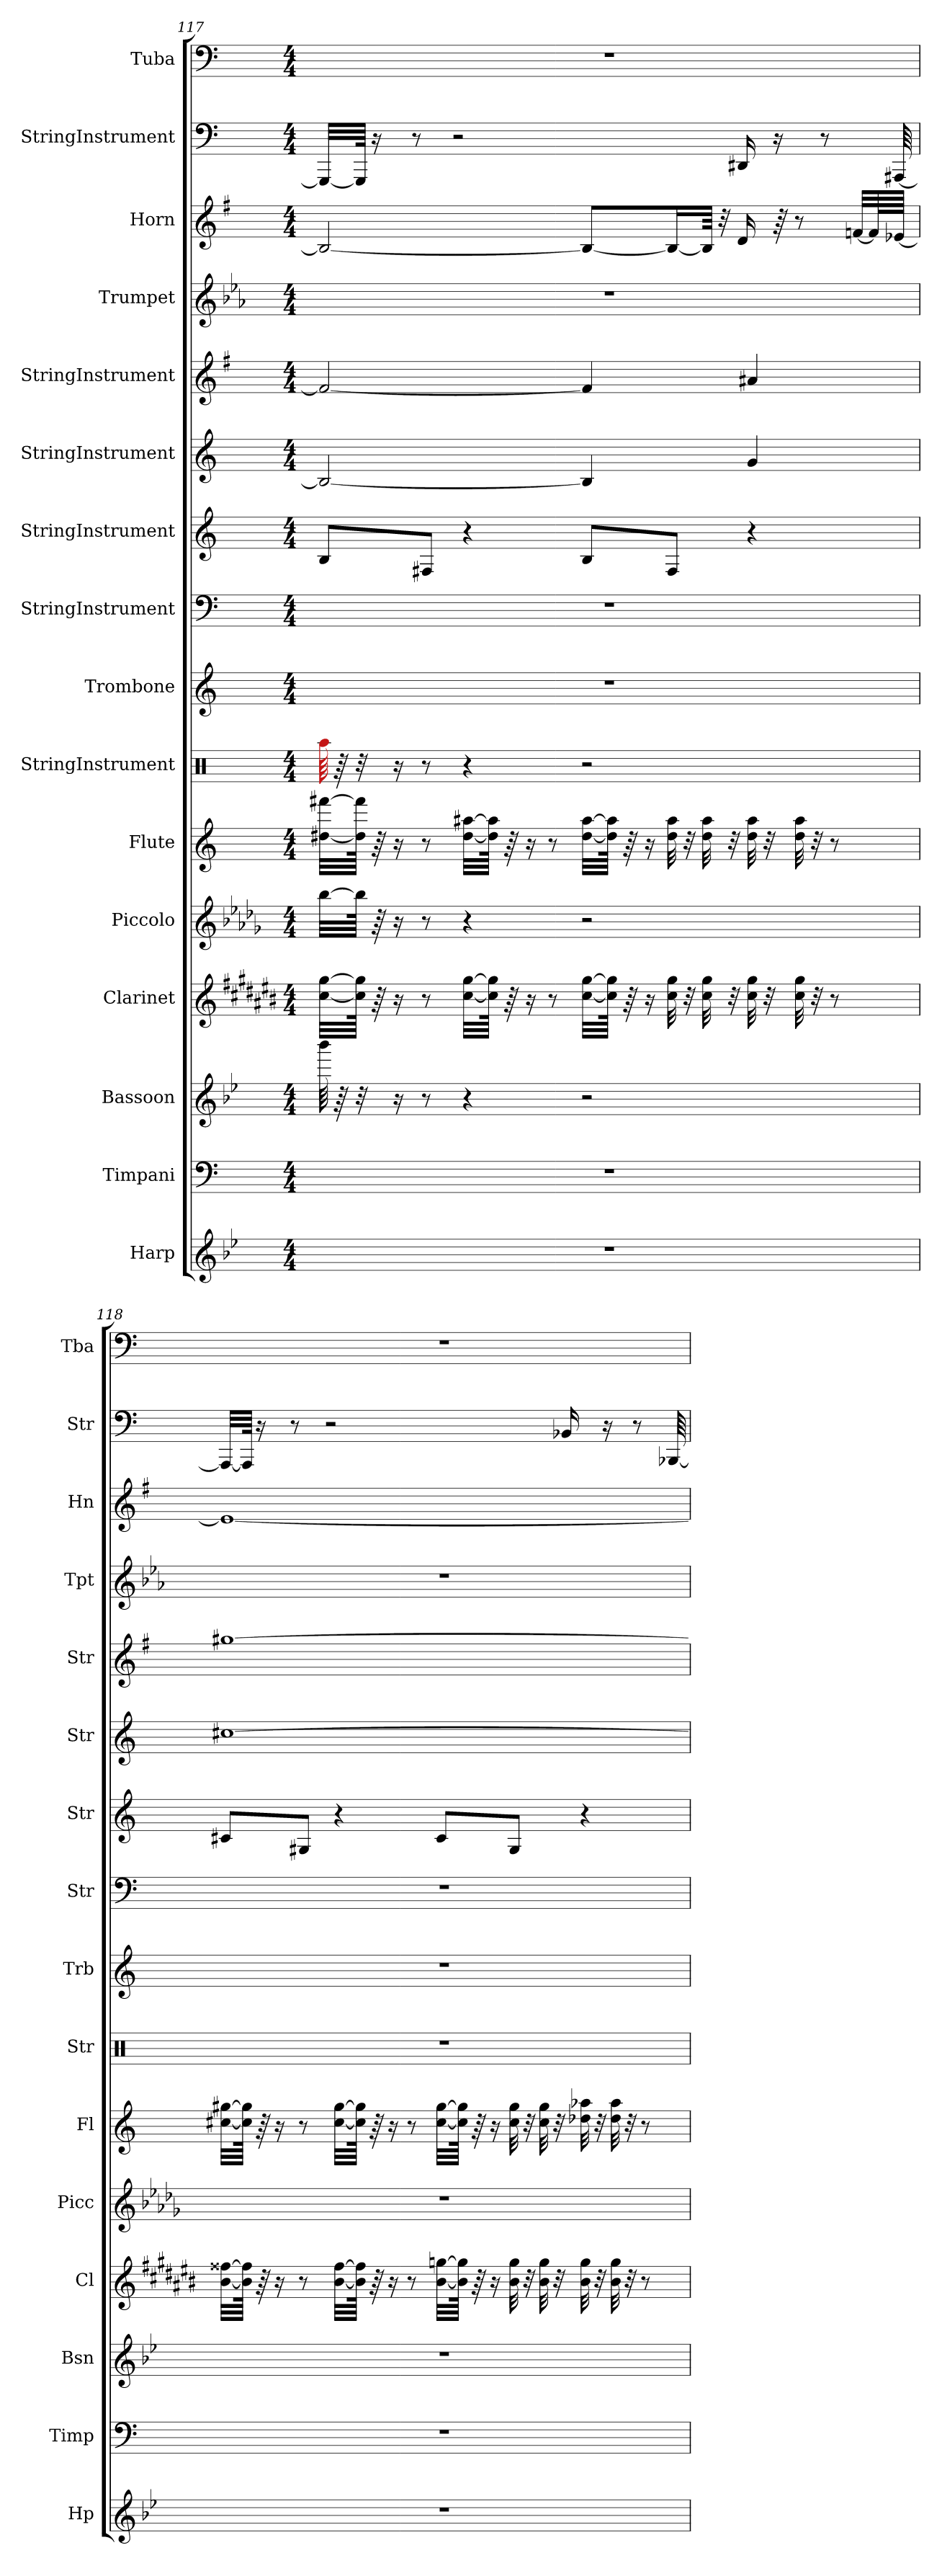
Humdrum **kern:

**kern	**kern	**kern	**kern	**kern	**kern	**kern	**kern	**kern	**kern	**kern	**kern	**kern	**kern	**kern	**kern
*part16	*part15	*part14	*part13	*part12	*part11	*part10	*part9	*part8	*part7	*part6	*part5	*part4	*part3	*part2	*part1
*staff16	*staff15	*staff14	*staff13	*staff12	*staff11	*staff10	*staff9	*staff8	*staff7	*staff6	*staff5	*staff4	*staff3	*staff2	*staff1
*I"Harp	*I"Timpani	*I"Bassoon	*I"Clarinet	*I"Piccolo	*I"Flute	*I"StringInstrument	*I"Trombone	*I"StringInstrument	*I"StringInstrument	*I"StringInstrument	*I"StringInstrument	*I"Trumpet	*I"Horn	*I"StringInstrument	*I"Tuba
*I'Hp	*I'Timp	*I'Bsn	*I'Cl	*I'Picc	*I'Fl	*I'Str	*I'Trb	*I'Str	*I'Str	*I'Str	*I'Str	*I'Tpt	*I'Hn	*I'Str	*I'Tba
!!LO:PB:g=z
*clefG2	*clefF4	*clefG2	*clefG2	*clefG2	*clefG2	*clefX	*clefG2	*clefF4	*clefG2	*clefG2	*clefG2	*clefG2	*clefG2	*clefF4	*clefF4
*	*	*	*ITrd1c2	*ITrd-7c-12	*	*	*	*	*	*	*	*ITrd1c2	*ITrd4c7	*	*
*k[b-e-]	*k[]	*k[b-e-]	*k[f#c#g#d#a#]	*k[b-e-a-d-g-]	*k[]	*k[]	*k[]	*k[]	*k[]	*k[]	*k[f#]	*k[b-e-a-d-g-]	*k[]	*k[]	*k[]
*M4/4	*M4/4	*M4/4	*M4/4	*M4/4	*M4/4	*M4/4	*M4/4	*M4/4	*M4/4	*M4/4	*M4/4	*M4/4	*M4/4	*M4/4	*M4/4
*MM132	*MM132	*MM132	*MM132	*MM132	*MM132	*MM132	*MM132	*MM132	*MM132	*MM132	*MM132	*MM132	*MM132	*MM132	*MM132
=117	=117	=117	=117	=117	=117	=117	=117	=117	=117	=117	=117	=117	=117	=117	=117
1r	1r	64bbb-\	[32b\ [32ff#\LLL	[32bbb-\LLL	[32dd#X\ [32fff#X\LLL	64aa\	1r	1r	8B/L	2B/_	2f#/_	1r	2E-/_	32GGG#/LLL_	1r
.	.	64r	.	.	.	64r	.	.	.	.	.	.	.	.	.
.	.	32r	64b\] 64ff#\]JJJk	64bbb-\JJJk]	64dd#\] 64fff#\]JJJk	32r	.	.	.	.	.	.	.	64GGG#/JJJk]	.
.	.	.	64r	64r	64r	.	.	.	.	.	.	.	.	16r	.
.	.	16r	16r	16r	16r	16r	.	.	.	.	.	.	.	.	.
.	.	.	.	.	.	.	.	.	.	.	.	.	.	8r	.
.	.	8r	8r	8r	8r	8r	.	.	8F#X/J	.	.	.	.	.	.
.	.	.	.	.	.	.	.	.	.	.	.	.	.	2r	.
.	.	4r	[32b\ [32ff#\LLL	4r	[32dd#\ [32aa#X\LLL	4r	.	.	4r	.	.	.	.	.	.
.	.	.	64b\] 64ff#\]JJJk	.	64dd#\] 64aa#\]JJJk	.	.	.	.	.	.	.	.	.	.
.	.	.	64r	.	64r	.	.	.	.	.	.	.	.	.	.
.	.	.	16r	.	16r	.	.	.	.	.	.	.	.	.	.
.	.	.	8r	.	8r	.	.	.	.	.	.	.	.	.	.
.	.	2r	[32b\ [32ff#\LLL	2r	[32dd#\ [32aa#\LLL	2r	.	.	8B/L	4B/]	4f#/]	.	8E-/L_	.	.
.	.	.	64b\] 64ff#\]JJJk	.	64dd#\] 64aa#\]JJJk	.	.	.	.	.	.	.	.	.	.
.	.	.	64r	.	64r	.	.	.	.	.	.	.	.	.	.
.	.	.	16r	.	16r	.	.	.	.	.	.	.	.	.	.
.	.	.	32b\ 32ff#\	.	32dd#\ 32aa#\	.	.	.	8F#/J	.	.	.	16E-/L_	.	.
.	.	.	32r	.	32r	.	.	.	.	.	.	.	.	.	.
.	.	.	32b\ 32ff#\	.	32dd#\ 32aa#\	.	.	.	.	.	.	.	64E-/JJkk]	.	.
.	.	.	.	.	.	.	.	.	.	.	.	.	32r	.	.
.	.	.	32r	.	32r	.	.	.	.	.	.	.	.	.	.
.	.	.	.	.	.	.	.	.	.	.	.	.	16G/	16DD#X/	.
.	.	.	32b\ 32ff#\	.	32dd#\ 32aa#\	.	.	.	4r	4g/	4a#X/	.	.	.	.
.	.	.	32r	.	32r	.	.	.	.	.	.	.	.	.	.
.	.	.	.	.	.	.	.	.	.	.	.	.	64r	16r	.
.	.	.	32b\ 32ff#\	.	32dd#\ 32aa#\	.	.	.	.	.	.	.	8r	.	.
.	.	.	32r	.	32r	.	.	.	.	.	.	.	.	.	.
.	.	.	.	.	.	.	.	.	.	.	.	.	.	8r	.
.	.	.	8r	.	8r	.	.	.	.	.	.	.	.	.	.
.	.	.	.	.	.	.	.	.	.	.	.	.	[32B-X/LLL	.	.
.	.	.	.	.	.	.	.	.	.	.	.	.	64B-/L]	.	.
.	.	.	.	.	.	.	.	.	.	.	.	.	[64A-X/JJJJ	[64AAA#X/	.
!!LO:PB:g=z
=118	=118	=118	=118	=118	=118	=118	=118	=118	=118	=118	=118	=118	=118	=118	=118
1r	1r	1r	[32a#\ [32ee#X\LLL	1r	[32cc#X\ [32gg#X\LLL	1r	1r	1r	8c#X/L	[1cc#X	[1gg#X	1r	1A-_	32AAA#/LLL_	1r
.	.	.	64a#\] 64ee#\]JJJk	.	64cc#\] 64gg#\]JJJk	.	.	.	.	.	.	.	.	64AAA#/JJJk]	.
.	.	.	64r	.	64r	.	.	.	.	.	.	.	.	16r	.
.	.	.	16r	.	16r	.	.	.	.	.	.	.	.	.	.
.	.	.	.	.	.	.	.	.	.	.	.	.	.	8r	.
.	.	.	8r	.	8r	.	.	.	8G#X/J	.	.	.	.	.	.
.	.	.	.	.	.	.	.	.	.	.	.	.	.	2r	.
.	.	.	[32a#\ [32ee#\LLL	.	[32cc#\ [32gg#\LLL	.	.	.	4r	.	.	.	.	.	.
.	.	.	64a#\] 64ee#\]JJJk	.	64cc#\] 64gg#\]JJJk	.	.	.	.	.	.	.	.	.	.
.	.	.	64r	.	64r	.	.	.	.	.	.	.	.	.	.
.	.	.	16r	.	16r	.	.	.	.	.	.	.	.	.	.
.	.	.	8r	.	8r	.	.	.	.	.	.	.	.	.	.
.	.	.	[32a#\ [32ffn\LLL	.	[32cc#\ [32gg#\LLL	.	.	.	8c#/L	.	.	.	.	.	.
.	.	.	64a#\] 64ff\]JJJk	.	64cc#\] 64gg#\]JJJk	.	.	.	.	.	.	.	.	.	.
.	.	.	64r	.	64r	.	.	.	.	.	.	.	.	.	.
.	.	.	16r	.	16r	.	.	.	.	.	.	.	.	.	.
.	.	.	32a#\ 32ff\	.	32cc#\ 32gg#\	.	.	.	8G#/J	.	.	.	.	.	.
.	.	.	32r	.	32r	.	.	.	.	.	.	.	.	.	.
.	.	.	32a#\ 32ff\	.	32cc#\ 32gg#\	.	.	.	.	.	.	.	.	.	.
.	.	.	32r	.	32r	.	.	.	.	.	.	.	.	.	.
.	.	.	.	.	.	.	.	.	.	.	.	.	.	16BB-X/	.
.	.	.	32a#\ 32ff\	.	32dd-X\ 32aa-X\	.	.	.	4r	.	.	.	.	.	.
.	.	.	32r	.	32r	.	.	.	.	.	.	.	.	.	.
.	.	.	.	.	.	.	.	.	.	.	.	.	.	16r	.
.	.	.	32a#\ 32ff\	.	32dd-\ 32aa-\	.	.	.	.	.	.	.	.	.	.
.	.	.	32r	.	32r	.	.	.	.	.	.	.	.	.	.
.	.	.	.	.	.	.	.	.	.	.	.	.	.	8r	.
.	.	.	8r	.	8r	.	.	.	.	.	.	.	.	.	.
.	.	.	.	.	.	.	.	.	.	.	.	.	.	[64BBB-X/	.
=	=	=	=	=	=	=	=	=	=	=	=	=	=	=	=
*-	*-	*-	*-	*-	*-	*-	*-	*-	*-	*-	*-	*-	*-	*-	*-
